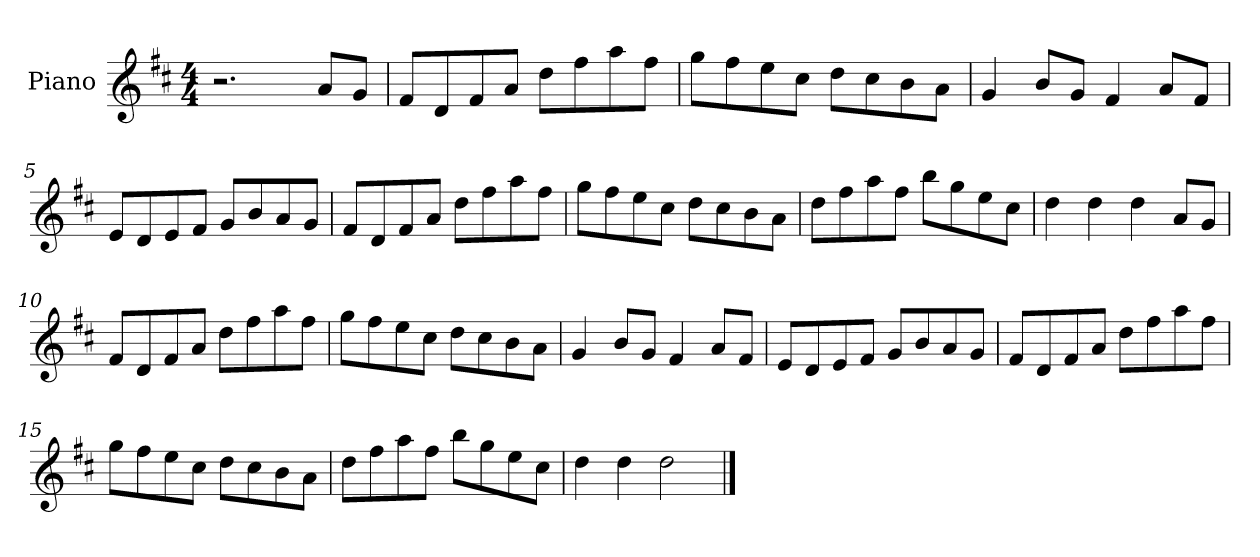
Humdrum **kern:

**kern
*part1
*staff1
*I"Piano
*I'Pno
*clefG2
*k[f#c#]
*M4/4
=1
2.r
8a/L
8g/J
=2
8f#/L
8d/
8f#/
8a/J
8dd\L
8ff#\
8aa\
8ff#\J
=3
8gg\L
8ff#\
8ee\
8cc#\J
8dd\L
8cc#\
8b\
8a\J
=4
4g/
8b/L
8g/J
4f#/
8a/L
8f#/J
=5
8e/L
8d/
8e/
8f#/J
8g/L
8b/
8a/
8g/J
=6
8f#/L
8d/
8f#/
8a/J
8dd\L
8ff#\
8aa\
8ff#\J
=7
8gg\L
8ff#\
8ee\
8cc#\J
8dd\L
8cc#\
8b\
8a\J
=8
8dd\L
8ff#\
8aa\
8ff#\J
8bb\L
8gg\
8ee\
8cc#\J
=9
4dd\
4dd\
4dd\
8a/L
8g/J
=10
8f#/L
8d/
8f#/
8a/J
8dd\L
8ff#\
8aa\
8ff#\J
=11
8gg\L
8ff#\
8ee\
8cc#\J
8dd\L
8cc#\
8b\
8a\J
=12
4g/
8b/L
8g/J
4f#/
8a/L
8f#/J
=13
8e/L
8d/
8e/
8f#/J
8g/L
8b/
8a/
8g/J
=14
8f#/L
8d/
8f#/
8a/J
8dd\L
8ff#\
8aa\
8ff#\J
=15
8gg\L
8ff#\
8ee\
8cc#\J
8dd\L
8cc#\
8b\
8a\J
=16
8dd\L
8ff#\
8aa\
8ff#\J
8bb\L
8gg\
8ee\
8cc#\J
=17
4dd\
4dd\
2dd\
==
*-
